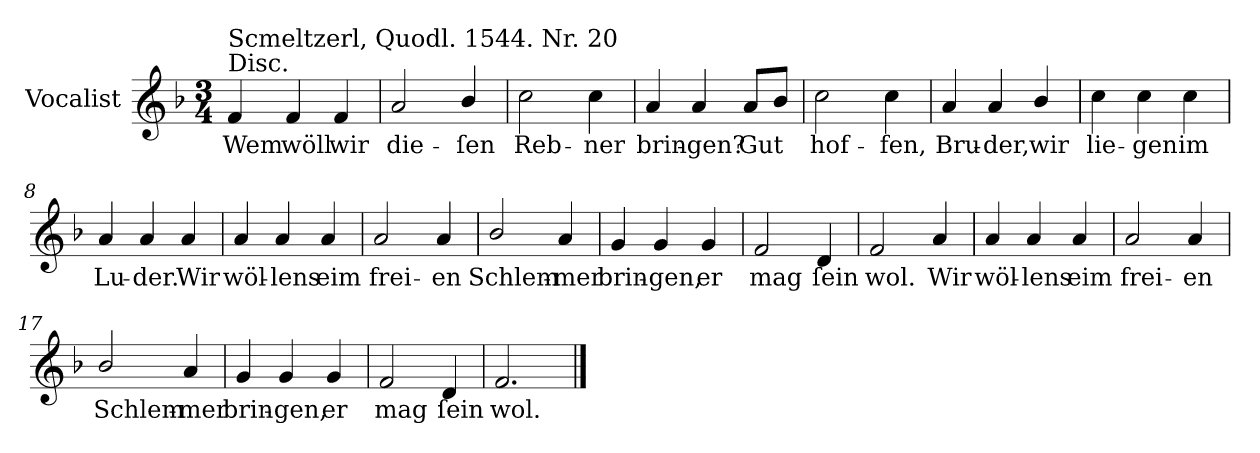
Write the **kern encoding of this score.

**kern	**text
*part1	*part1
*staff1	*staff1
*I"Vocalist	*
*k[b-]	*
*M3/4	*
=1	=1
!LO:TX:a:t=Disc.	!
!LO:TX:a:t=Scmeltzerl, Quodl. 1544. Nr. 20	!
4f	Wem
4f	wöll
4f	wir
=2	=2
2a	die-
4b-/	-ſen
=3	=3
2cc	Reb-
4cc	-ner
=4	=4
4a	brin-
4a	-gen?
8aL	Gut
8b-J	.
=5	=5
2cc	hof-
4cc	-fen,
=6	=6
4a	Bru-
4a	-der,
4b-/	wir
=7	=7
4cc	lie-
4cc	-gen
4cc	im
=8	=8
4a	Lu-
4a	-der.
4a	Wir
=9	=9
4a	wöl-
4a	-lens
4a	eim
=10	=10
2a	frei-
4a	-en
=11	=11
2b-/	Schlem-
4a	-mer
=12	=12
4g	brin-
4g	-gen,
4g	er
=13	=13
2f	mag
4d	ſein
=14	=14
2f	wol.
4a	Wir
=15	=15
4a	wöl-
4a	-lens
4a	eim
=16	=16
2a	frei-
4a	-en
=17	=17
2b-/	Schlem-
4a	-mer
=18	=18
4g	brin-
4g	-gen,
4g	er
=19	=19
2f	mag
4d	ſein
=20	=20
2.f	wol.
==	==
*-	*-
